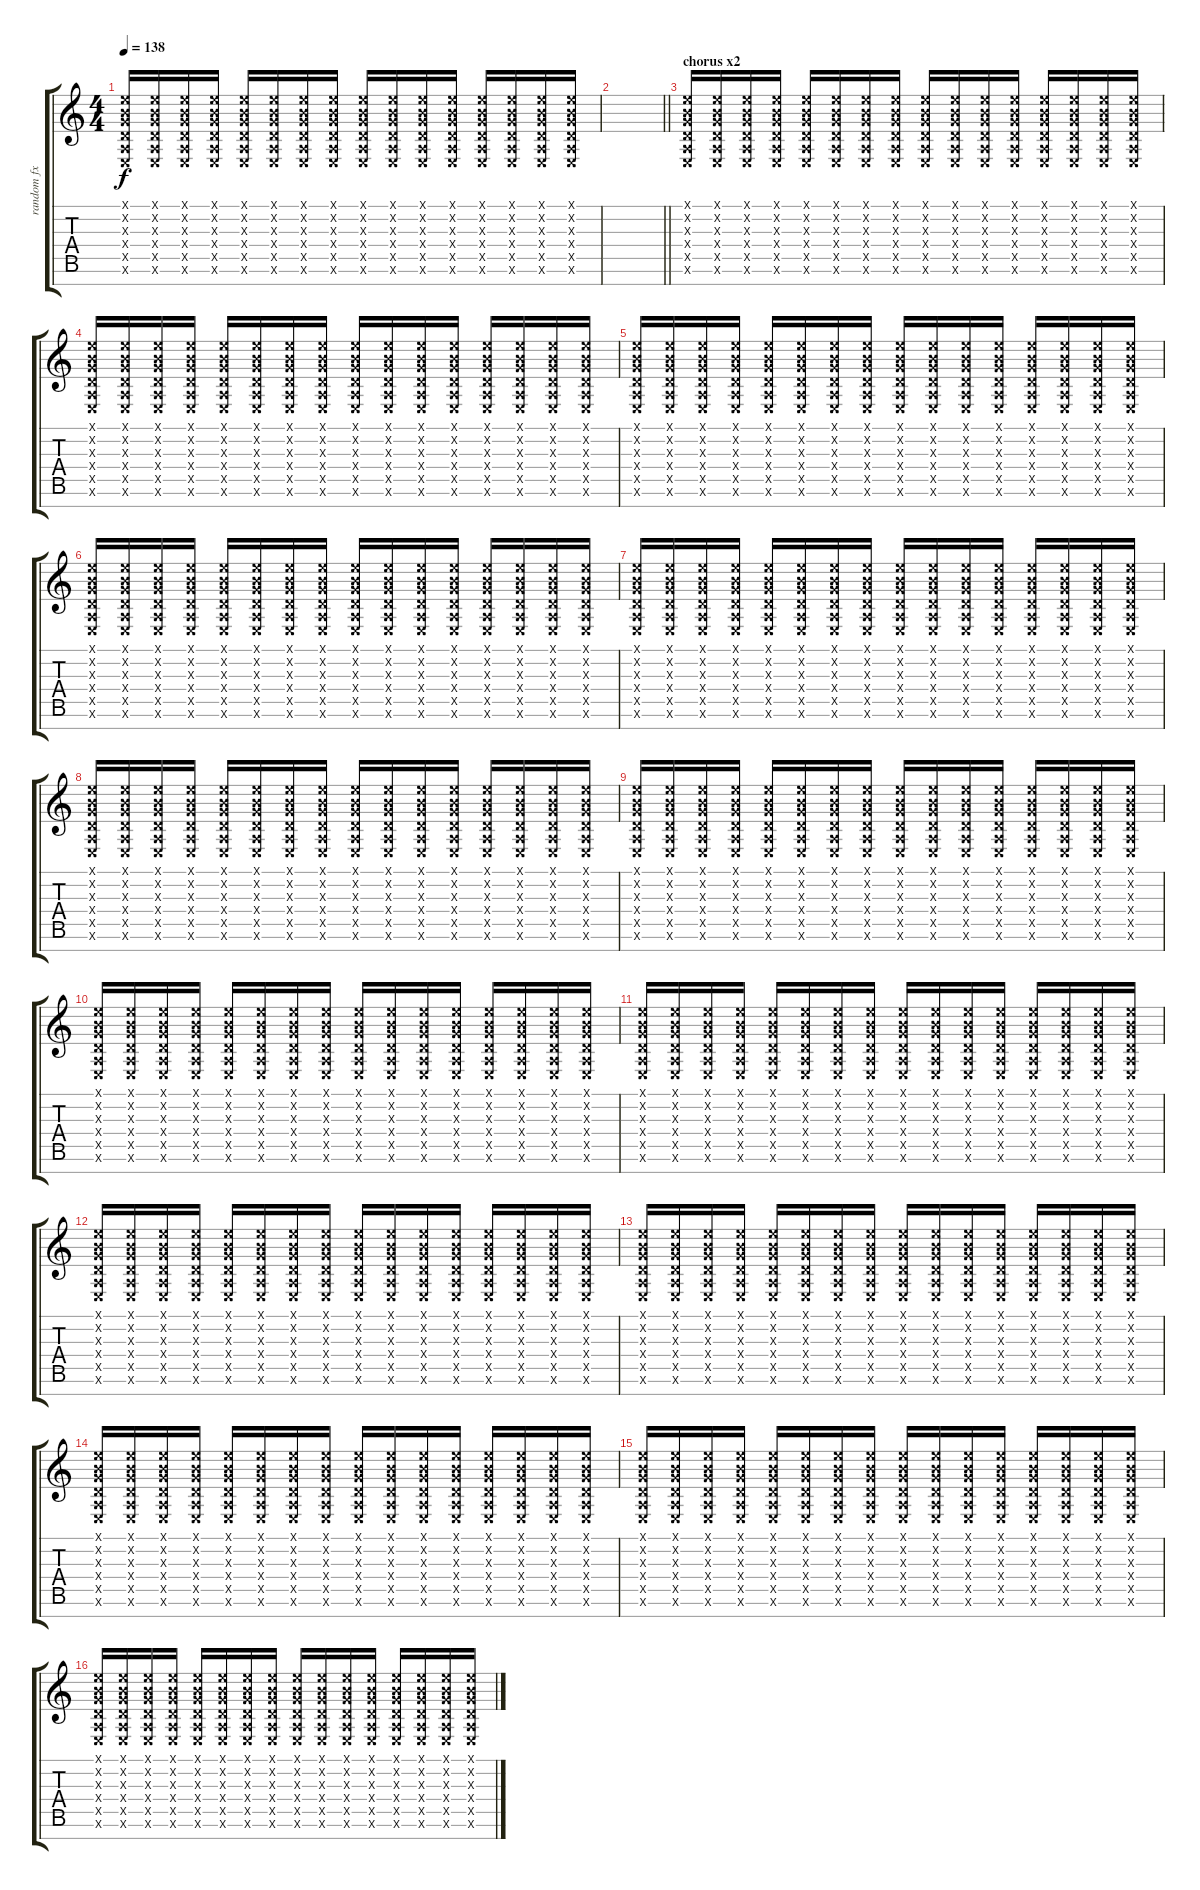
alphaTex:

\track ("random fx" "random fx") {instrument acousticguitarsteel}
\staff {score tabs}
\tuning (E4 B3 G3 D3 A2 E2 B1) {hide}
\ts (4 4)
\tempo 138
\clef g2
\ks c
(0.1{x} 0.2{x} 0.3{x} 0.4{x} 0.5{x} 0.6{x}).16{dy f} (0.1{x} 0.2{x} 0.3{x} 0.4{x} 0.5{x} 0.6{x}).16 (0.1{x} 0.2{x} 0.3{x} 0.4{x} 0.5{x} 0.6{x}).16 (0.1{x} 0.2{x} 0.3{x} 0.4{x} 0.5{x} 0.6{x}).16 (0.1{x} 0.2{x} 0.3{x} 0.4{x} 0.5{x} 0.6{x}).16 (0.1{x} 0.2{x} 0.3{x} 0.4{x} 0.5{x} 0.6{x}).16 (0.1{x} 0.2{x} 0.3{x} 0.4{x} 0.5{x} 0.6{x}).16 (0.1{x} 0.2{x} 0.3{x} 0.4{x} 0.5{x} 0.6{x}).16 (0.1{x} 0.2{x} 0.3{x} 0.4{x} 0.5{x} 0.6{x}).16 (0.1{x} 0.2{x} 0.3{x} 0.4{x} 0.5{x} 0.6{x}).16 (0.1{x} 0.2{x} 0.3{x} 0.4{x} 0.5{x} 0.6{x}).16 (0.1{x} 0.2{x} 0.3{x} 0.4{x} 0.5{x} 0.6{x}).16 (0.1{x} 0.2{x} 0.3{x} 0.4{x} 0.5{x} 0.6{x}).16 (0.1{x} 0.2{x} 0.3{x} 0.4{x} 0.5{x} 0.6{x}).16 (0.1{x} 0.2{x} 0.3{x} 0.4{x} 0.5{x} 0.6{x}).16 (0.1{x} 0.2{x} 0.3{x} 0.4{x} 0.5{x} 0.6{x}).16 |
\barLineRight lightlight
|
\section ("" "chorus x2")
(0.1{x} 0.2{x} 0.3{x} 0.4{x} 0.5{x} 0.6{x}).16{volume 4 instrument acousticguitarsteel} (0.1{x} 0.2{x} 0.3{x} 0.4{x} 0.5{x} 0.6{x}).16 (0.1{x} 0.2{x} 0.3{x} 0.4{x} 0.5{x} 0.6{x}).16 (0.1{x} 0.2{x} 0.3{x} 0.4{x} 0.5{x} 0.6{x}).16 (0.1{x} 0.2{x} 0.3{x} 0.4{x} 0.5{x} 0.6{x}).16 (0.1{x} 0.2{x} 0.3{x} 0.4{x} 0.5{x} 0.6{x}).16 (0.1{x} 0.2{x} 0.3{x} 0.4{x} 0.5{x} 0.6{x}).16 (0.1{x} 0.2{x} 0.3{x} 0.4{x} 0.5{x} 0.6{x}).16 (0.1{x} 0.2{x} 0.3{x} 0.4{x} 0.5{x} 0.6{x}).16 (0.1{x} 0.2{x} 0.3{x} 0.4{x} 0.5{x} 0.6{x}).16 (0.1{x} 0.2{x} 0.3{x} 0.4{x} 0.5{x} 0.6{x}).16 (0.1{x} 0.2{x} 0.3{x} 0.4{x} 0.5{x} 0.6{x}).16 (0.1{x} 0.2{x} 0.3{x} 0.4{x} 0.5{x} 0.6{x}).16 (0.1{x} 0.2{x} 0.3{x} 0.4{x} 0.5{x} 0.6{x}).16 (0.1{x} 0.2{x} 0.3{x} 0.4{x} 0.5{x} 0.6{x}).16 (0.1{x} 0.2{x} 0.3{x} 0.4{x} 0.5{x} 0.6{x}).16 |
(0.1{x} 0.2{x} 0.3{x} 0.4{x} 0.5{x} 0.6{x}).16 (0.1{x} 0.2{x} 0.3{x} 0.4{x} 0.5{x} 0.6{x}).16 (0.1{x} 0.2{x} 0.3{x} 0.4{x} 0.5{x} 0.6{x}).16 (0.1{x} 0.2{x} 0.3{x} 0.4{x} 0.5{x} 0.6{x}).16 (0.1{x} 0.2{x} 0.3{x} 0.4{x} 0.5{x} 0.6{x}).16 (0.1{x} 0.2{x} 0.3{x} 0.4{x} 0.5{x} 0.6{x}).16 (0.1{x} 0.2{x} 0.3{x} 0.4{x} 0.5{x} 0.6{x}).16 (0.1{x} 0.2{x} 0.3{x} 0.4{x} 0.5{x} 0.6{x}).16 (0.1{x} 0.2{x} 0.3{x} 0.4{x} 0.5{x} 0.6{x}).16 (0.1{x} 0.2{x} 0.3{x} 0.4{x} 0.5{x} 0.6{x}).16 (0.1{x} 0.2{x} 0.3{x} 0.4{x} 0.5{x} 0.6{x}).16 (0.1{x} 0.2{x} 0.3{x} 0.4{x} 0.5{x} 0.6{x}).16 (0.1{x} 0.2{x} 0.3{x} 0.4{x} 0.5{x} 0.6{x}).16 (0.1{x} 0.2{x} 0.3{x} 0.4{x} 0.5{x} 0.6{x}).16 (0.1{x} 0.2{x} 0.3{x} 0.4{x} 0.5{x} 0.6{x}).16 (0.1{x} 0.2{x} 0.3{x} 0.4{x} 0.5{x} 0.6{x}).16 |
(0.1{x} 0.2{x} 0.3{x} 0.4{x} 0.5{x} 0.6{x}).16 (0.1{x} 0.2{x} 0.3{x} 0.4{x} 0.5{x} 0.6{x}).16 (0.1{x} 0.2{x} 0.3{x} 0.4{x} 0.5{x} 0.6{x}).16 (0.1{x} 0.2{x} 0.3{x} 0.4{x} 0.5{x} 0.6{x}).16 (0.1{x} 0.2{x} 0.3{x} 0.4{x} 0.5{x} 0.6{x}).16 (0.1{x} 0.2{x} 0.3{x} 0.4{x} 0.5{x} 0.6{x}).16 (0.1{x} 0.2{x} 0.3{x} 0.4{x} 0.5{x} 0.6{x}).16 (0.1{x} 0.2{x} 0.3{x} 0.4{x} 0.5{x} 0.6{x}).16 (0.1{x} 0.2{x} 0.3{x} 0.4{x} 0.5{x} 0.6{x}).16 (0.1{x} 0.2{x} 0.3{x} 0.4{x} 0.5{x} 0.6{x}).16 (0.1{x} 0.2{x} 0.3{x} 0.4{x} 0.5{x} 0.6{x}).16 (0.1{x} 0.2{x} 0.3{x} 0.4{x} 0.5{x} 0.6{x}).16 (0.1{x} 0.2{x} 0.3{x} 0.4{x} 0.5{x} 0.6{x}).16 (0.1{x} 0.2{x} 0.3{x} 0.4{x} 0.5{x} 0.6{x}).16 (0.1{x} 0.2{x} 0.3{x} 0.4{x} 0.5{x} 0.6{x}).16 (0.1{x} 0.2{x} 0.3{x} 0.4{x} 0.5{x} 0.6{x}).16 |
(0.1{x} 0.2{x} 0.3{x} 0.4{x} 0.5{x} 0.6{x}).16 (0.1{x} 0.2{x} 0.3{x} 0.4{x} 0.5{x} 0.6{x}).16 (0.1{x} 0.2{x} 0.3{x} 0.4{x} 0.5{x} 0.6{x}).16 (0.1{x} 0.2{x} 0.3{x} 0.4{x} 0.5{x} 0.6{x}).16 (0.1{x} 0.2{x} 0.3{x} 0.4{x} 0.5{x} 0.6{x}).16 (0.1{x} 0.2{x} 0.3{x} 0.4{x} 0.5{x} 0.6{x}).16 (0.1{x} 0.2{x} 0.3{x} 0.4{x} 0.5{x} 0.6{x}).16 (0.1{x} 0.2{x} 0.3{x} 0.4{x} 0.5{x} 0.6{x}).16 (0.1{x} 0.2{x} 0.3{x} 0.4{x} 0.5{x} 0.6{x}).16 (0.1{x} 0.2{x} 0.3{x} 0.4{x} 0.5{x} 0.6{x}).16 (0.1{x} 0.2{x} 0.3{x} 0.4{x} 0.5{x} 0.6{x}).16 (0.1{x} 0.2{x} 0.3{x} 0.4{x} 0.5{x} 0.6{x}).16 (0.1{x} 0.2{x} 0.3{x} 0.4{x} 0.5{x} 0.6{x}).16 (0.1{x} 0.2{x} 0.3{x} 0.4{x} 0.5{x} 0.6{x}).16 (0.1{x} 0.2{x} 0.3{x} 0.4{x} 0.5{x} 0.6{x}).16 (0.1{x} 0.2{x} 0.3{x} 0.4{x} 0.5{x} 0.6{x}).16 |
(0.1{x} 0.2{x} 0.3{x} 0.4{x} 0.5{x} 0.6{x}).16 (0.1{x} 0.2{x} 0.3{x} 0.4{x} 0.5{x} 0.6{x}).16 (0.1{x} 0.2{x} 0.3{x} 0.4{x} 0.5{x} 0.6{x}).16 (0.1{x} 0.2{x} 0.3{x} 0.4{x} 0.5{x} 0.6{x}).16 (0.1{x} 0.2{x} 0.3{x} 0.4{x} 0.5{x} 0.6{x}).16 (0.1{x} 0.2{x} 0.3{x} 0.4{x} 0.5{x} 0.6{x}).16 (0.1{x} 0.2{x} 0.3{x} 0.4{x} 0.5{x} 0.6{x}).16 (0.1{x} 0.2{x} 0.3{x} 0.4{x} 0.5{x} 0.6{x}).16 (0.1{x} 0.2{x} 0.3{x} 0.4{x} 0.5{x} 0.6{x}).16 (0.1{x} 0.2{x} 0.3{x} 0.4{x} 0.5{x} 0.6{x}).16 (0.1{x} 0.2{x} 0.3{x} 0.4{x} 0.5{x} 0.6{x}).16 (0.1{x} 0.2{x} 0.3{x} 0.4{x} 0.5{x} 0.6{x}).16 (0.1{x} 0.2{x} 0.3{x} 0.4{x} 0.5{x} 0.6{x}).16 (0.1{x} 0.2{x} 0.3{x} 0.4{x} 0.5{x} 0.6{x}).16 (0.1{x} 0.2{x} 0.3{x} 0.4{x} 0.5{x} 0.6{x}).16 (0.1{x} 0.2{x} 0.3{x} 0.4{x} 0.5{x} 0.6{x}).16 |
(0.1{x} 0.2{x} 0.3{x} 0.4{x} 0.5{x} 0.6{x}).16 (0.1{x} 0.2{x} 0.3{x} 0.4{x} 0.5{x} 0.6{x}).16 (0.1{x} 0.2{x} 0.3{x} 0.4{x} 0.5{x} 0.6{x}).16 (0.1{x} 0.2{x} 0.3{x} 0.4{x} 0.5{x} 0.6{x}).16 (0.1{x} 0.2{x} 0.3{x} 0.4{x} 0.5{x} 0.6{x}).16 (0.1{x} 0.2{x} 0.3{x} 0.4{x} 0.5{x} 0.6{x}).16 (0.1{x} 0.2{x} 0.3{x} 0.4{x} 0.5{x} 0.6{x}).16 (0.1{x} 0.2{x} 0.3{x} 0.4{x} 0.5{x} 0.6{x}).16 (0.1{x} 0.2{x} 0.3{x} 0.4{x} 0.5{x} 0.6{x}).16 (0.1{x} 0.2{x} 0.3{x} 0.4{x} 0.5{x} 0.6{x}).16 (0.1{x} 0.2{x} 0.3{x} 0.4{x} 0.5{x} 0.6{x}).16 (0.1{x} 0.2{x} 0.3{x} 0.4{x} 0.5{x} 0.6{x}).16 (0.1{x} 0.2{x} 0.3{x} 0.4{x} 0.5{x} 0.6{x}).16 (0.1{x} 0.2{x} 0.3{x} 0.4{x} 0.5{x} 0.6{x}).16 (0.1{x} 0.2{x} 0.3{x} 0.4{x} 0.5{x} 0.6{x}).16 (0.1{x} 0.2{x} 0.3{x} 0.4{x} 0.5{x} 0.6{x}).16 |
(0.1{x} 0.2{x} 0.3{x} 0.4{x} 0.5{x} 0.6{x}).16 (0.1{x} 0.2{x} 0.3{x} 0.4{x} 0.5{x} 0.6{x}).16 (0.1{x} 0.2{x} 0.3{x} 0.4{x} 0.5{x} 0.6{x}).16 (0.1{x} 0.2{x} 0.3{x} 0.4{x} 0.5{x} 0.6{x}).16 (0.1{x} 0.2{x} 0.3{x} 0.4{x} 0.5{x} 0.6{x}).16 (0.1{x} 0.2{x} 0.3{x} 0.4{x} 0.5{x} 0.6{x}).16 (0.1{x} 0.2{x} 0.3{x} 0.4{x} 0.5{x} 0.6{x}).16 (0.1{x} 0.2{x} 0.3{x} 0.4{x} 0.5{x} 0.6{x}).16 (0.1{x} 0.2{x} 0.3{x} 0.4{x} 0.5{x} 0.6{x}).16 (0.1{x} 0.2{x} 0.3{x} 0.4{x} 0.5{x} 0.6{x}).16 (0.1{x} 0.2{x} 0.3{x} 0.4{x} 0.5{x} 0.6{x}).16 (0.1{x} 0.2{x} 0.3{x} 0.4{x} 0.5{x} 0.6{x}).16 (0.1{x} 0.2{x} 0.3{x} 0.4{x} 0.5{x} 0.6{x}).16 (0.1{x} 0.2{x} 0.3{x} 0.4{x} 0.5{x} 0.6{x}).16 (0.1{x} 0.2{x} 0.3{x} 0.4{x} 0.5{x} 0.6{x}).16 (0.1{x} 0.2{x} 0.3{x} 0.4{x} 0.5{x} 0.6{x}).16 |
(0.1{x} 0.2{x} 0.3{x} 0.4{x} 0.5{x} 0.6{x}).16 (0.1{x} 0.2{x} 0.3{x} 0.4{x} 0.5{x} 0.6{x}).16 (0.1{x} 0.2{x} 0.3{x} 0.4{x} 0.5{x} 0.6{x}).16 (0.1{x} 0.2{x} 0.3{x} 0.4{x} 0.5{x} 0.6{x}).16 (0.1{x} 0.2{x} 0.3{x} 0.4{x} 0.5{x} 0.6{x}).16 (0.1{x} 0.2{x} 0.3{x} 0.4{x} 0.5{x} 0.6{x}).16 (0.1{x} 0.2{x} 0.3{x} 0.4{x} 0.5{x} 0.6{x}).16 (0.1{x} 0.2{x} 0.3{x} 0.4{x} 0.5{x} 0.6{x}).16 (0.1{x} 0.2{x} 0.3{x} 0.4{x} 0.5{x} 0.6{x}).16 (0.1{x} 0.2{x} 0.3{x} 0.4{x} 0.5{x} 0.6{x}).16 (0.1{x} 0.2{x} 0.3{x} 0.4{x} 0.5{x} 0.6{x}).16 (0.1{x} 0.2{x} 0.3{x} 0.4{x} 0.5{x} 0.6{x}).16 (0.1{x} 0.2{x} 0.3{x} 0.4{x} 0.5{x} 0.6{x}).16 (0.1{x} 0.2{x} 0.3{x} 0.4{x} 0.5{x} 0.6{x}).16 (0.1{x} 0.2{x} 0.3{x} 0.4{x} 0.5{x} 0.6{x}).16 (0.1{x} 0.2{x} 0.3{x} 0.4{x} 0.5{x} 0.6{x}).16 |
(0.1{x} 0.2{x} 0.3{x} 0.4{x} 0.5{x} 0.6{x}).16{volume 4 instrument acousticguitarsteel} (0.1{x} 0.2{x} 0.3{x} 0.4{x} 0.5{x} 0.6{x}).16 (0.1{x} 0.2{x} 0.3{x} 0.4{x} 0.5{x} 0.6{x}).16 (0.1{x} 0.2{x} 0.3{x} 0.4{x} 0.5{x} 0.6{x}).16 (0.1{x} 0.2{x} 0.3{x} 0.4{x} 0.5{x} 0.6{x}).16 (0.1{x} 0.2{x} 0.3{x} 0.4{x} 0.5{x} 0.6{x}).16 (0.1{x} 0.2{x} 0.3{x} 0.4{x} 0.5{x} 0.6{x}).16 (0.1{x} 0.2{x} 0.3{x} 0.4{x} 0.5{x} 0.6{x}).16 (0.1{x} 0.2{x} 0.3{x} 0.4{x} 0.5{x} 0.6{x}).16 (0.1{x} 0.2{x} 0.3{x} 0.4{x} 0.5{x} 0.6{x}).16 (0.1{x} 0.2{x} 0.3{x} 0.4{x} 0.5{x} 0.6{x}).16 (0.1{x} 0.2{x} 0.3{x} 0.4{x} 0.5{x} 0.6{x}).16 (0.1{x} 0.2{x} 0.3{x} 0.4{x} 0.5{x} 0.6{x}).16 (0.1{x} 0.2{x} 0.3{x} 0.4{x} 0.5{x} 0.6{x}).16 (0.1{x} 0.2{x} 0.3{x} 0.4{x} 0.5{x} 0.6{x}).16 (0.1{x} 0.2{x} 0.3{x} 0.4{x} 0.5{x} 0.6{x}).16 |
(0.1{x} 0.2{x} 0.3{x} 0.4{x} 0.5{x} 0.6{x}).16 (0.1{x} 0.2{x} 0.3{x} 0.4{x} 0.5{x} 0.6{x}).16 (0.1{x} 0.2{x} 0.3{x} 0.4{x} 0.5{x} 0.6{x}).16 (0.1{x} 0.2{x} 0.3{x} 0.4{x} 0.5{x} 0.6{x}).16 (0.1{x} 0.2{x} 0.3{x} 0.4{x} 0.5{x} 0.6{x}).16 (0.1{x} 0.2{x} 0.3{x} 0.4{x} 0.5{x} 0.6{x}).16 (0.1{x} 0.2{x} 0.3{x} 0.4{x} 0.5{x} 0.6{x}).16 (0.1{x} 0.2{x} 0.3{x} 0.4{x} 0.5{x} 0.6{x}).16 (0.1{x} 0.2{x} 0.3{x} 0.4{x} 0.5{x} 0.6{x}).16 (0.1{x} 0.2{x} 0.3{x} 0.4{x} 0.5{x} 0.6{x}).16 (0.1{x} 0.2{x} 0.3{x} 0.4{x} 0.5{x} 0.6{x}).16 (0.1{x} 0.2{x} 0.3{x} 0.4{x} 0.5{x} 0.6{x}).16 (0.1{x} 0.2{x} 0.3{x} 0.4{x} 0.5{x} 0.6{x}).16 (0.1{x} 0.2{x} 0.3{x} 0.4{x} 0.5{x} 0.6{x}).16 (0.1{x} 0.2{x} 0.3{x} 0.4{x} 0.5{x} 0.6{x}).16 (0.1{x} 0.2{x} 0.3{x} 0.4{x} 0.5{x} 0.6{x}).16 |
(0.1{x} 0.2{x} 0.3{x} 0.4{x} 0.5{x} 0.6{x}).16 (0.1{x} 0.2{x} 0.3{x} 0.4{x} 0.5{x} 0.6{x}).16 (0.1{x} 0.2{x} 0.3{x} 0.4{x} 0.5{x} 0.6{x}).16 (0.1{x} 0.2{x} 0.3{x} 0.4{x} 0.5{x} 0.6{x}).16 (0.1{x} 0.2{x} 0.3{x} 0.4{x} 0.5{x} 0.6{x}).16 (0.1{x} 0.2{x} 0.3{x} 0.4{x} 0.5{x} 0.6{x}).16 (0.1{x} 0.2{x} 0.3{x} 0.4{x} 0.5{x} 0.6{x}).16 (0.1{x} 0.2{x} 0.3{x} 0.4{x} 0.5{x} 0.6{x}).16 (0.1{x} 0.2{x} 0.3{x} 0.4{x} 0.5{x} 0.6{x}).16 (0.1{x} 0.2{x} 0.3{x} 0.4{x} 0.5{x} 0.6{x}).16 (0.1{x} 0.2{x} 0.3{x} 0.4{x} 0.5{x} 0.6{x}).16 (0.1{x} 0.2{x} 0.3{x} 0.4{x} 0.5{x} 0.6{x}).16 (0.1{x} 0.2{x} 0.3{x} 0.4{x} 0.5{x} 0.6{x}).16 (0.1{x} 0.2{x} 0.3{x} 0.4{x} 0.5{x} 0.6{x}).16 (0.1{x} 0.2{x} 0.3{x} 0.4{x} 0.5{x} 0.6{x}).16 (0.1{x} 0.2{x} 0.3{x} 0.4{x} 0.5{x} 0.6{x}).16 |
(0.1{x} 0.2{x} 0.3{x} 0.4{x} 0.5{x} 0.6{x}).16 (0.1{x} 0.2{x} 0.3{x} 0.4{x} 0.5{x} 0.6{x}).16 (0.1{x} 0.2{x} 0.3{x} 0.4{x} 0.5{x} 0.6{x}).16 (0.1{x} 0.2{x} 0.3{x} 0.4{x} 0.5{x} 0.6{x}).16 (0.1{x} 0.2{x} 0.3{x} 0.4{x} 0.5{x} 0.6{x}).16 (0.1{x} 0.2{x} 0.3{x} 0.4{x} 0.5{x} 0.6{x}).16 (0.1{x} 0.2{x} 0.3{x} 0.4{x} 0.5{x} 0.6{x}).16 (0.1{x} 0.2{x} 0.3{x} 0.4{x} 0.5{x} 0.6{x}).16 (0.1{x} 0.2{x} 0.3{x} 0.4{x} 0.5{x} 0.6{x}).16 (0.1{x} 0.2{x} 0.3{x} 0.4{x} 0.5{x} 0.6{x}).16 (0.1{x} 0.2{x} 0.3{x} 0.4{x} 0.5{x} 0.6{x}).16 (0.1{x} 0.2{x} 0.3{x} 0.4{x} 0.5{x} 0.6{x}).16 (0.1{x} 0.2{x} 0.3{x} 0.4{x} 0.5{x} 0.6{x}).16 (0.1{x} 0.2{x} 0.3{x} 0.4{x} 0.5{x} 0.6{x}).16 (0.1{x} 0.2{x} 0.3{x} 0.4{x} 0.5{x} 0.6{x}).16 (0.1{x} 0.2{x} 0.3{x} 0.4{x} 0.5{x} 0.6{x}).16 |
(0.1{x} 0.2{x} 0.3{x} 0.4{x} 0.5{x} 0.6{x}).16 (0.1{x} 0.2{x} 0.3{x} 0.4{x} 0.5{x} 0.6{x}).16 (0.1{x} 0.2{x} 0.3{x} 0.4{x} 0.5{x} 0.6{x}).16 (0.1{x} 0.2{x} 0.3{x} 0.4{x} 0.5{x} 0.6{x}).16 (0.1{x} 0.2{x} 0.3{x} 0.4{x} 0.5{x} 0.6{x}).16 (0.1{x} 0.2{x} 0.3{x} 0.4{x} 0.5{x} 0.6{x}).16 (0.1{x} 0.2{x} 0.3{x} 0.4{x} 0.5{x} 0.6{x}).16 (0.1{x} 0.2{x} 0.3{x} 0.4{x} 0.5{x} 0.6{x}).16 (0.1{x} 0.2{x} 0.3{x} 0.4{x} 0.5{x} 0.6{x}).16 (0.1{x} 0.2{x} 0.3{x} 0.4{x} 0.5{x} 0.6{x}).16 (0.1{x} 0.2{x} 0.3{x} 0.4{x} 0.5{x} 0.6{x}).16 (0.1{x} 0.2{x} 0.3{x} 0.4{x} 0.5{x} 0.6{x}).16 (0.1{x} 0.2{x} 0.3{x} 0.4{x} 0.5{x} 0.6{x}).16 (0.1{x} 0.2{x} 0.3{x} 0.4{x} 0.5{x} 0.6{x}).16 (0.1{x} 0.2{x} 0.3{x} 0.4{x} 0.5{x} 0.6{x}).16 (0.1{x} 0.2{x} 0.3{x} 0.4{x} 0.5{x} 0.6{x}).16 |
(0.1{x} 0.2{x} 0.3{x} 0.4{x} 0.5{x} 0.6{x}).16 (0.1{x} 0.2{x} 0.3{x} 0.4{x} 0.5{x} 0.6{x}).16 (0.1{x} 0.2{x} 0.3{x} 0.4{x} 0.5{x} 0.6{x}).16 (0.1{x} 0.2{x} 0.3{x} 0.4{x} 0.5{x} 0.6{x}).16 (0.1{x} 0.2{x} 0.3{x} 0.4{x} 0.5{x} 0.6{x}).16 (0.1{x} 0.2{x} 0.3{x} 0.4{x} 0.5{x} 0.6{x}).16 (0.1{x} 0.2{x} 0.3{x} 0.4{x} 0.5{x} 0.6{x}).16 (0.1{x} 0.2{x} 0.3{x} 0.4{x} 0.5{x} 0.6{x}).16 (0.1{x} 0.2{x} 0.3{x} 0.4{x} 0.5{x} 0.6{x}).16 (0.1{x} 0.2{x} 0.3{x} 0.4{x} 0.5{x} 0.6{x}).16 (0.1{x} 0.2{x} 0.3{x} 0.4{x} 0.5{x} 0.6{x}).16 (0.1{x} 0.2{x} 0.3{x} 0.4{x} 0.5{x} 0.6{x}).16 (0.1{x} 0.2{x} 0.3{x} 0.4{x} 0.5{x} 0.6{x}).16 (0.1{x} 0.2{x} 0.3{x} 0.4{x} 0.5{x} 0.6{x}).16 (0.1{x} 0.2{x} 0.3{x} 0.4{x} 0.5{x} 0.6{x}).16 (0.1{x} 0.2{x} 0.3{x} 0.4{x} 0.5{x} 0.6{x}).16
